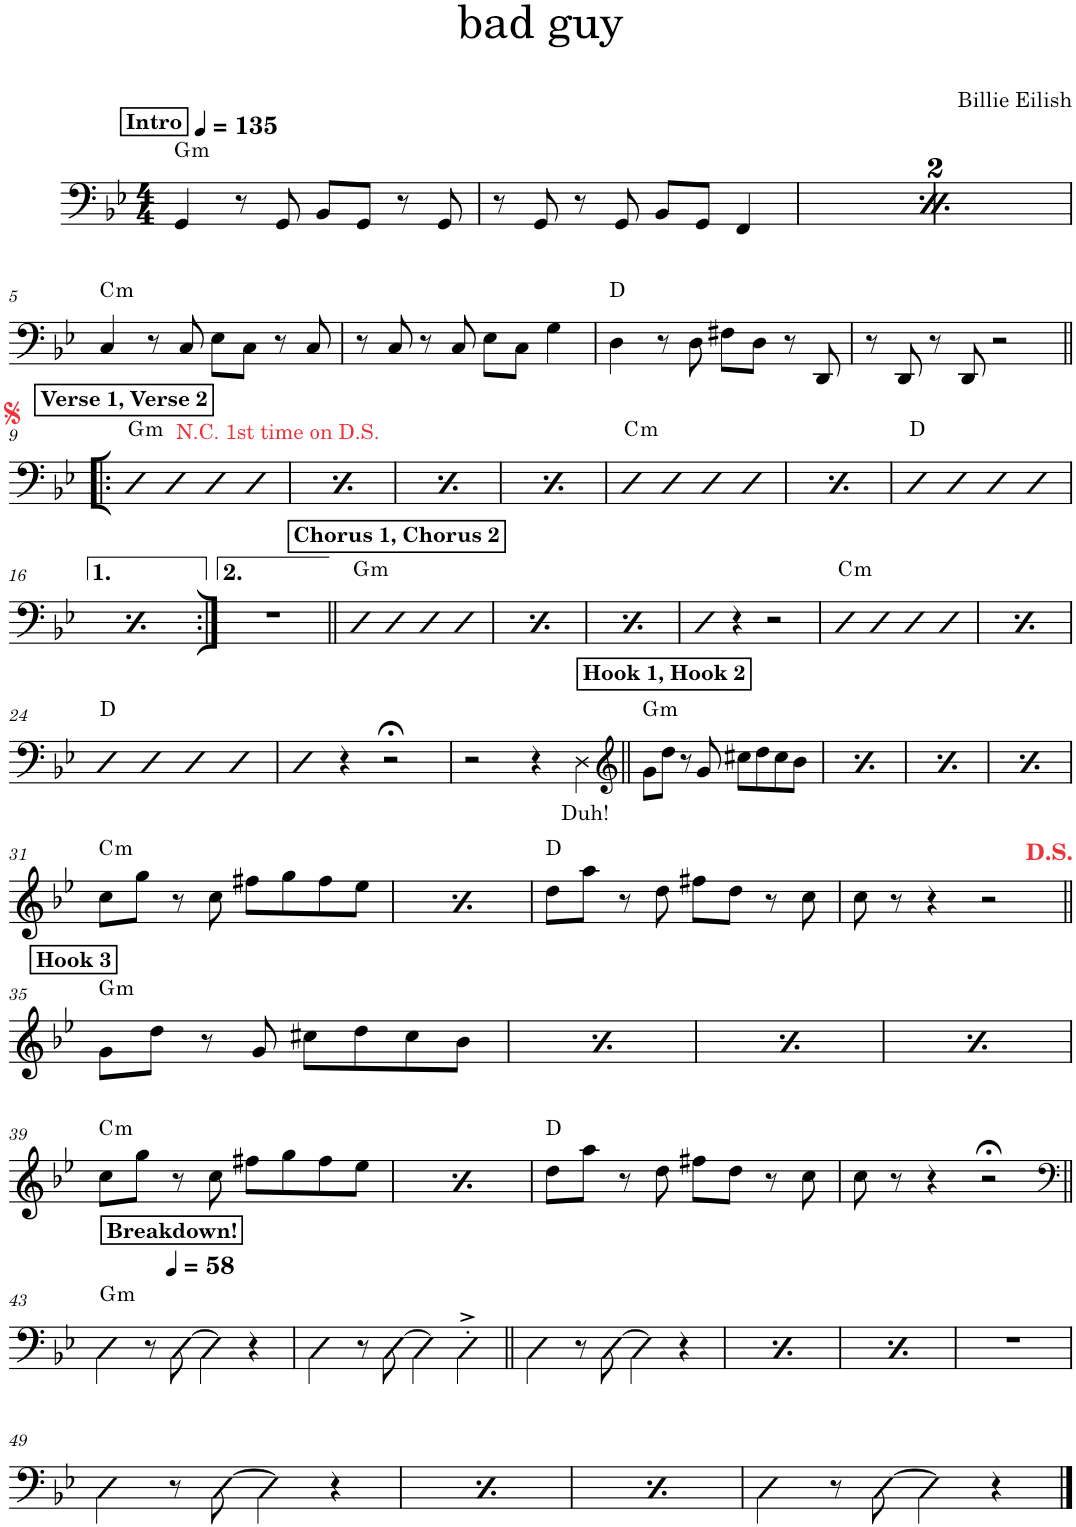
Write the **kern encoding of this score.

**kern	**text	**harte
*part1	*part1	*part1
*staff1	*staff1	*
*I"Piano	*	*
*I'Pno.	*	*
*clefF4	*	*
*k[b-e-]	*	*
*M4/4	*	*
*MM135	*	*
!!LO:REH:place=s1:a:B:cj:t=Intro
=1	=1	=1
!	!	!LO:H:kt=m
4GG/	.	G:min
8r	.	.
8GG/	.	.
8BB-/L	.	.
8GG/J	.	.
8r	.	.
8GG/	.	.
=2	=2	=2
8r	.	.
8GG/	.	.
8r	.	.
8GG/	.	.
8BB-/L	.	.
8GG/J	.	.
4FF/	.	.
=3	=3	=3
!!LO:REH:place=s1:a:B:cj:t=Intro
*MM135	*	*
!	!	!LO:H:kt=m
4GG/	.	G:min
8r	.	.
8GG/	.	.
8BB-/L	.	.
8GG/J	.	.
8r	.	.
8GG/	.	.
=4	=4	=4
8r	.	.
8GG/	.	.
8r	.	.
8GG/	.	.
8BB-/L	.	.
8GG/J	.	.
4FF/	.	.
!!LO:LB:g=z
=5	=5	=5
!	!	!LO:H:kt=m
4C/	.	C:min
8r	.	.
8C/	.	.
8E-\L	.	.
8C\J	.	.
8r	.	.
8C/	.	.
=6	=6	=6
8r	.	.
8C/	.	.
8r	.	.
8C/	.	.
8E-\L	.	.
8C\J	.	.
4G\	.	.
=7	=7	=7
4D\	.	D:maj
8r	.	.
8D\	.	.
8F#X\L	.	.
8D\J	.	.
8r	.	.
8DD/	.	.
=8	=8	=8
8r	.	.
8DD/	.	.
8r	.	.
8DD/	.	.
2r	.	.
!!LO:LB:g=z
!!LO:REH:place=s1:a:B:cj:t=Verse 1, Verse 2
=9!|:	=9!|:	=9!|:
!LO:TX:a:color=#ED333B:t=N.C. 1st time on D.S.	!	!LO:H:kt=m
4D	.	G:min
4D	.	.
4D	.	.
4D	.	.
!!LO:REH:place=s1:a:B:cj:t=Verse 1, Verse 2
=10	=10	=10
!LO:TX:a:color=#ED333B:t=N.C. 1st time on D.S.	!	!LO:H:kt=m
4D	.	G:min
4D	.	.
4D	.	.
4D	.	.
!!LO:REH:place=s1:a:B:cj:t=Verse 1, Verse 2
=11	=11	=11
!LO:TX:a:color=#ED333B:t=N.C. 1st time on D.S.	!	!LO:H:kt=m
4D	.	G:min
4D	.	.
4D	.	.
4D	.	.
!!LO:REH:place=s1:a:B:cj:t=Verse 1, Verse 2
=12	=12	=12
!LO:TX:a:color=#ED333B:t=N.C. 1st time on D.S.	!	!LO:H:kt=m
4D	.	G:min
4D	.	.
4D	.	.
4D	.	.
=13	=13	=13
!	!	!LO:H:kt=m
4D	.	C:min
4D	.	.
4D	.	.
4D	.	.
=14	=14	=14
!	!	!LO:H:kt=m
4D	.	C:min
4D	.	.
4D	.	.
4D	.	.
=15	=15	=15
4D	.	D:maj
4D	.	.
4D	.	.
4D	.	.
!!LO:LB:g=z
=16	=16	=16
4D	.	D:maj
4D	.	.
4D	.	.
4D	.	.
=17:|!	=17:|!	=17:|!
1r	.	.
!!LO:REH:place=s1:a:B:cj:t=Chorus 1, Chorus 2
=18||	=18||	=18||
!	!	!LO:H:kt=m
4D	.	G:min
4D	.	.
4D	.	.
4D	.	.
!!LO:REH:place=s1:a:B:cj:t=Chorus 1, Chorus 2
=19	=19	=19
!	!	!LO:H:kt=m
4D	.	G:min
4D	.	.
4D	.	.
4D	.	.
!!LO:REH:place=s1:a:B:cj:t=Chorus 1, Chorus 2
=20	=20	=20
!	!	!LO:H:kt=m
4D	.	G:min
4D	.	.
4D	.	.
4D	.	.
=21	=21	=21
4D	.	.
4r	.	.
2r	.	.
=22	=22	=22
!	!	!LO:H:kt=m
4D	.	C:min
4D	.	.
4D	.	.
4D	.	.
=23	=23	=23
!	!	!LO:H:kt=m
4D	.	C:min
4D	.	.
4D	.	.
4D	.	.
!!LO:LB:g=z
=24	=24	=24
4D	.	D:maj
4D	.	.
4D	.	.
4D	.	.
=25	=25	=25
4D	.	.
4r	.	.
2r;<	.	.
=26	=26	=26
2r	.	.
4r	.	.
!	!LO:LY:b	!
4D\	Duh!	.
!!LO:REH:place=s1:a:B:cj:t=Hook 1, Hook 2
=27||	=27||	=27||
*clefG2	*	*
!	!	!LO:H:kt=m
8g\L	.	G:min
8dd\J	.	.
8r	.	.
8g/	.	.
8cc#X\L	.	.
8dd\	.	.
8cc#\	.	.
8b-\J	.	.
!!LO:REH:place=s1:a:B:cj:t=Hook 1, Hook 2
=28	=28	=28
!	!	!LO:H:kt=m
8g\L	.	G:min
8dd\J	.	.
8r	.	.
8g/	.	.
8cc#X\L	.	.
8dd\	.	.
8cc#\	.	.
8b-\J	.	.
!!LO:REH:place=s1:a:B:cj:t=Hook 1, Hook 2
=29	=29	=29
!	!	!LO:H:kt=m
8g\L	.	G:min
8dd\J	.	.
8r	.	.
8g/	.	.
8cc#X\L	.	.
8dd\	.	.
8cc#\	.	.
8b-\J	.	.
!!LO:REH:place=s1:a:B:cj:t=Hook 1, Hook 2
=30	=30	=30
!	!	!LO:H:kt=m
8g\L	.	G:min
8dd\J	.	.
8r	.	.
8g/	.	.
8cc#X\L	.	.
8dd\	.	.
8cc#\	.	.
8b-\J	.	.
!!LO:LB:g=z
=31	=31	=31
!	!	!LO:H:kt=m
8cc\L	.	C:min
8gg\J	.	.
8r	.	.
8cc\	.	.
8ff#X\L	.	.
8gg\	.	.
8ff#\	.	.
8ee-\J	.	.
=32	=32	=32
!	!	!LO:H:kt=m
8cc\L	.	C:min
8gg\J	.	.
8r	.	.
8cc\	.	.
8ff#X\L	.	.
8gg\	.	.
8ff#\	.	.
8ee-\J	.	.
=33	=33	=33
8dd\L	.	D:maj
8aa\J	.	.
8r	.	.
8dd\	.	.
8ff#X\L	.	.
8dd\J	.	.
8r	.	.
8cc\	.	.
=34	=34	=34
8cc\	.	.
8r	.	.
4r	.	.
2r	.	.
!!LO:LB:g=z
!!LO:REH:place=s1:a:B:cj:t=Hook 3
=35||	=35||	=35||
!	!	!LO:H:kt=m
8g\L	.	G:min
8dd\J	.	.
8r	.	.
8g/	.	.
8cc#X\L	.	.
8dd\	.	.
8cc#\	.	.
8b-\J	.	.
!!LO:REH:place=s1:a:B:cj:t=Hook 3
=36	=36	=36
!	!	!LO:H:kt=m
8g\L	.	G:min
8dd\J	.	.
8r	.	.
8g/	.	.
8cc#X\L	.	.
8dd\	.	.
8cc#\	.	.
8b-\J	.	.
!!LO:REH:place=s1:a:B:cj:t=Hook 3
=37	=37	=37
!	!	!LO:H:kt=m
8g\L	.	G:min
8dd\J	.	.
8r	.	.
8g/	.	.
8cc#X\L	.	.
8dd\	.	.
8cc#\	.	.
8b-\J	.	.
!!LO:REH:place=s1:a:B:cj:t=Hook 3
=38	=38	=38
!	!	!LO:H:kt=m
8g\L	.	G:min
8dd\J	.	.
8r	.	.
8g/	.	.
8cc#X\L	.	.
8dd\	.	.
8cc#\	.	.
8b-\J	.	.
!!LO:LB:g=z
=39	=39	=39
!	!	!LO:H:kt=m
8cc\L	.	C:min
8gg\J	.	.
8r	.	.
8cc\	.	.
8ff#X\L	.	.
8gg\	.	.
8ff#\	.	.
8ee-\J	.	.
=40	=40	=40
!	!	!LO:H:kt=m
8cc\L	.	C:min
8gg\J	.	.
8r	.	.
8cc\	.	.
8ff#X\L	.	.
8gg\	.	.
8ff#\	.	.
8ee-\J	.	.
=41	=41	=41
8dd\L	.	D:maj
8aa\J	.	.
8r	.	.
8dd\	.	.
8ff#X\L	.	.
8dd\J	.	.
8r	.	.
8cc\	.	.
=42	=42	=42
8cc\	.	.
8r	.	.
4r	.	.
2r;<	.	.
!!LO:LB:g=z
=43||	=43||	=43||
!!LO:REH:place=s1:a:B:cj:t=Breakdown!
*clefF4	*	*
*MM58	*	*
!	!	!LO:H:kt=m
4GG\	.	G:min
8r	.	.
[8GG\	.	.
4GG\]	.	.
4r	.	.
=44	=44	=44
4GG\	.	.
8r	.	.
[8GG\	.	.
4GG\]	.	.
4GG'^\	.	.
=45||	=45||	=45||
4GG\	.	.
8r	.	.
[8GG\	.	.
4GG\]	.	.
4r	.	.
=46	=46	=46
4GG\	.	.
8r	.	.
[8GG\	.	.
4GG\]	.	.
4r	.	.
=47	=47	=47
4GG\	.	.
8r	.	.
[8GG\	.	.
4GG\]	.	.
4r	.	.
=48	=48	=48
1r	.	.
!!LO:LB:g=z
=49	=49	=49
4GG\	.	.
8r	.	.
[8GG\	.	.
4GG\]	.	.
4r	.	.
=50	=50	=50
4GG\	.	.
8r	.	.
[8GG\	.	.
4GG\]	.	.
4r	.	.
=51	=51	=51
4GG\	.	.
8r	.	.
[8GG\	.	.
4GG\]	.	.
4r	.	.
=52	=52	=52
4GG\	.	.
8r	.	.
[8GG\	.	.
4GG\]	.	.
4r	.	.
==	==	==
*-	*-	*-
